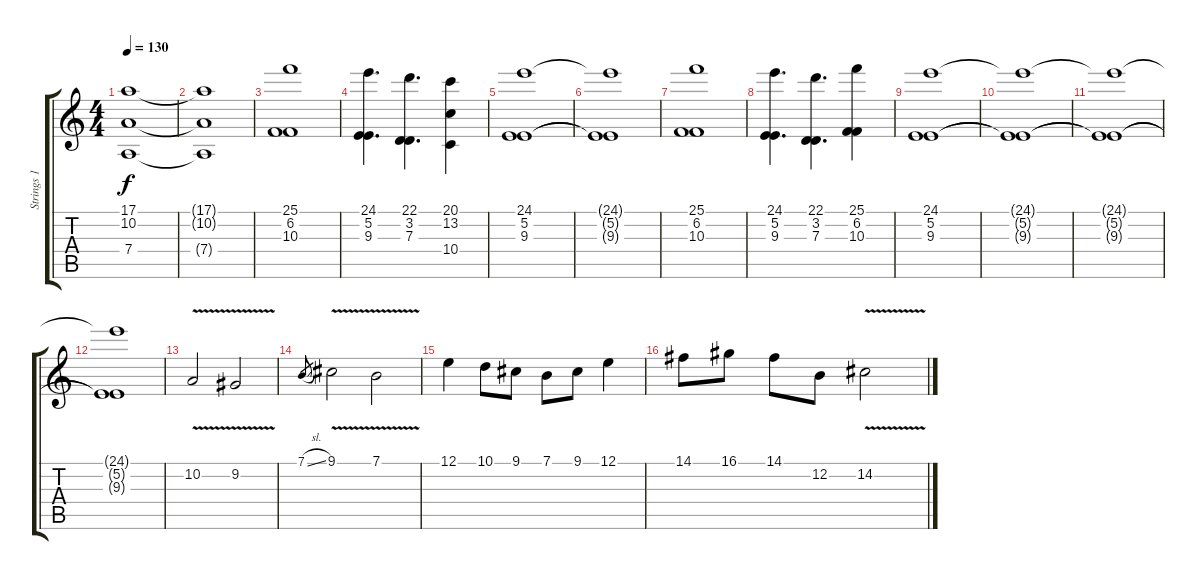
\track ("Strings 1" "Strings 1") {instrument violin}
\staff {score tabs}
\tuning (E4 B3 G3 D3 A2 E2) {hide}
\ts (4 4)
\tempo 130
\clef g2
\ks c
(17.1 10.2 7.4).1{dy f} |
(17.1{t} 10.2{t} 7.4{t}).1 |
(25.1 6.2 10.3).1{volume 10 balance 0 instrument stringensemble1} |
(24.1 5.2 9.3).4{d} (22.1 3.2 7.3).4{d} (20.1 13.2 10.4).4 |
(24.1 5.2 9.3).1 |
(24.1{t} 5.2{t} 9.3{t}).1 |
(25.1 6.2 10.3).1{volume 10 balance 0 instrument stringensemble1} |
(24.1 5.2 9.3).4{d} (22.1 3.2 7.3).4{d} (25.1 6.2 10.3).4 |
(24.1 5.2 9.3).1 |
(24.1{t} 5.2{t} 9.3{t}).1 |
(24.1{t} 5.2{t} 9.3{t}).1 |
(24.1{t} 5.2{t} 9.3{t}).1 |
10.2{v}.2{volume 13 balance 16 instrument overdrivenguitar} 9.2{v}.2 |
7.1{sl}.8{gr} 9.1{v}.2 7.1{v}.2 |
12.1.4 10.1.8 9.1.8 7.1.8 9.1.8 12.1.4 |
14.1.8 16.1.8 14.1.8 12.2.8 14.2{v}.2
